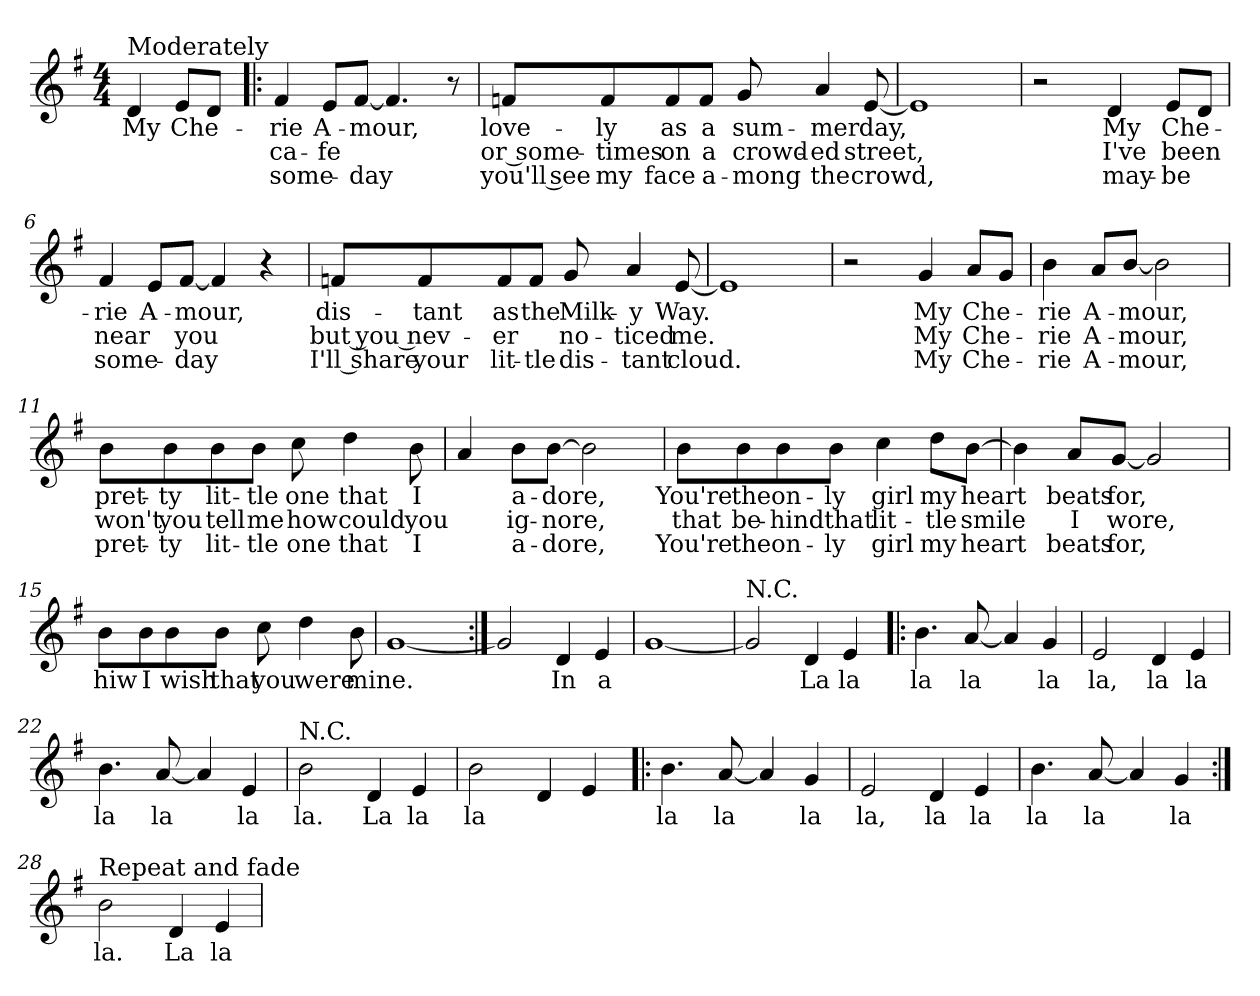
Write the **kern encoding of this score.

**kern	**text	**text	**text
*part1	*part1	*part1	*part1
*staff1	*staff1	*staff1	*staff1
*clefG2	*	*	*
*k[f#]	*	*	*
*G:	*	*	*
*M4/4	*	*	*
=1	=1	=1	=1
!LO:TX:a:t=Moderately	!	!	!
4d/	My	.	.
8e/L	Che-	.	.
8d/J	.	.	.
=2!|:	=2!|:	=2!|:	=2!|:
4f#/	-rie	ca-	some-
8e/L	A-	-fe	.
[8f#/J	-mour,	.	-day
4.f#/]	.	.	.
8r	.	.	.
=3	=3	=3	=3
8fn/L	love-	or some-	you'll see
8f/	-ly	-times	my
8f/	as	on	face
8f/J	a	a	a-
8g/	sum-	crowd-	-mong
4a/	-mer	-ed	the
[8e/	day,	street,	crowd,
=4	=4	=4	=4
1e]	.	.	.
!!LO:LB:g=z
=5	=5	=5	=5
2r	.	.	.
4d/	My	I've	may-
8e/L	Che-	been	-be
8d/J	.	.	.
=6	=6	=6	=6
4f#/	-rie	near	some-
8e/L	A-	.	.
[8f#/J	-mour,	you	-day
4f#/]	.	.	.
4r	.	.	.
=7	=7	=7	=7
8fn/L	dis-	but you nev-	I'll share
8f/	-tant	.	your
8f/	as	-er	lit-
8f/J	the	.	-tle
8g/	Milk-	no-	dis-
4a/	-y	-ticed	-tant
[8e/	Way.	me.	cloud.
=8	=8	=8	=8
1e]	.	.	.
!!LO:LB:g=z
=9	=9	=9	=9
2r	.	.	.
4g/	My	My	My
8a/L	Che-	Che-	Che-
8g/J	.	.	.
=10	=10	=10	=10
4b\	-rie	-rie	-rie
8a/L	A-	A-	A-
[8b/J	-mour,	-mour,	-mour,
2b\]	.	.	.
=11	=11	=11	=11
8b\L	pret-	won't	pret-
8b\	-ty	you	-ty
8b\	lit-	tell	lit-
8b\J	-tle	me	-tle
8cc\	one	how	one
4dd\	that	could	that
8b\	I	you	I
=12	=12	=12	=12
4a/	.	.	.
8b\L	a-	ig-	a-
[8b\J	-dore,	-nore,	-dore,
2b\]	.	.	.
!!LO:LB:g=z
=13	=13	=13	=13
8b\L	You're	that	You're
8b\	the	be-	the
8b\	on-	-hind	on-
8b\J	-ly	that	-ly
4cc\	girl	lit-	girl
8dd\L	my	-tle	my
[8b\J	heart	smile	heart
=14	=14	=14	=14
4b\]	.	.	.
8a/L	beats	I	beats
[8g/J	for,	wore,	for,
2g/]	.	.	.
=15	=15	=15	=15
8b\L	hiw	.	.
8b\	I	.	.
8b\	wish	.	.
8b\J	that	.	.
8cc\	you	.	.
4dd\	were	.	.
8b\	mine.	.	.
!!LO:LB:g=z
=16	=16	=16	=16
[1g	.	.	.
=17:|!	=17:|!	=17:|!	=17:|!
2g/]	.	.	.
4d/	In	.	.
4e/	a	.	.
=18	=18	=18	=18
[1g	.	.	.
=19	=19	=19	=19
!LO:TX:a:t=N.C.	!	!	!
2g/]	.	.	.
4d/	La	.	.
4e/	la	.	.
=20!|:	=20!|:	=20!|:	=20!|:
4.b\	la	.	.
[8a/	la	.	.
4a/]	.	.	.
4g/	la	.	.
!!LO:LB:g=z
=21	=21	=21	=21
2e/	la,	.	.
4d/	la	.	.
4e/	la	.	.
=22	=22	=22	=22
4.b\	la	.	.
[8a/	la	.	.
4a/]	.	.	.
4e/	la	.	.
=23	=23	=23	=23
!LO:TX:a:t=N.C.	!	!	!
2b\	la.	.	.
4d/	La	.	.
4e/	la	.	.
=24	=24	=24	=24
2b\	la	.	.
4d/	.	.	.
4e/	.	.	.
!!LO:LB:g=z
=25!|:	=25!|:	=25!|:	=25!|:
4.b\	la	.	.
[8a/	la	.	.
4a/]	.	.	.
4g/	la	.	.
=26	=26	=26	=26
2e/	la,	.	.
4d/	la	.	.
4e/	la	.	.
=27	=27	=27	=27
4.b\	la	.	.
[8a/	la	.	.
4a/]	.	.	.
4g/	la	.	.
=28:|!	=28:|!	=28:|!	=28:|!
!LO:TX:a:t=Repeat and fade	!	!	!
2b\	la.	.	.
4d/	La	.	.
4e/	la	.	.
=	=	=	=
*-	*-	*-	*-
